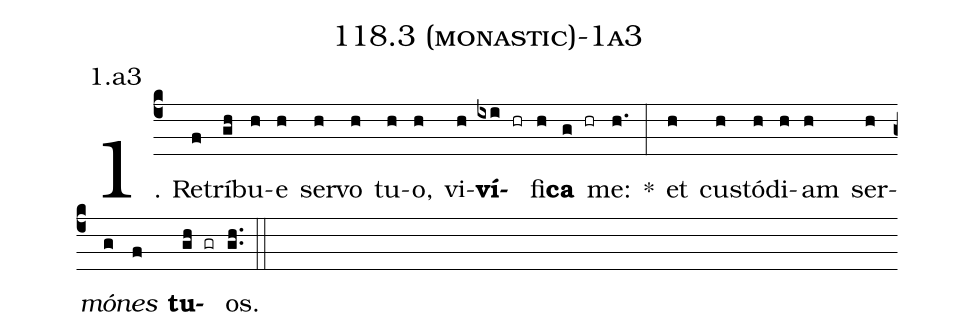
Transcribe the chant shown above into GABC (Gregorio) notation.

name: 118.3 (monastic)-1a3;
annotation: 1.a3;
%%
(c4)1. Re(f)trí(gh)bu(h)e(h) ser(h)vo(h) tu(h)o,(h) vi(h)<b>ví</b>(ixi hr)fi(h)<b>ca</b>(g hr) me:(h.) *(:) et(h) cus(h)tó(h)di(h)am(h) ser(h)<i>mó</i>(g)<i>nes</i>(f) <b>tu</b>(gh gr)os.(gh..) (::)
